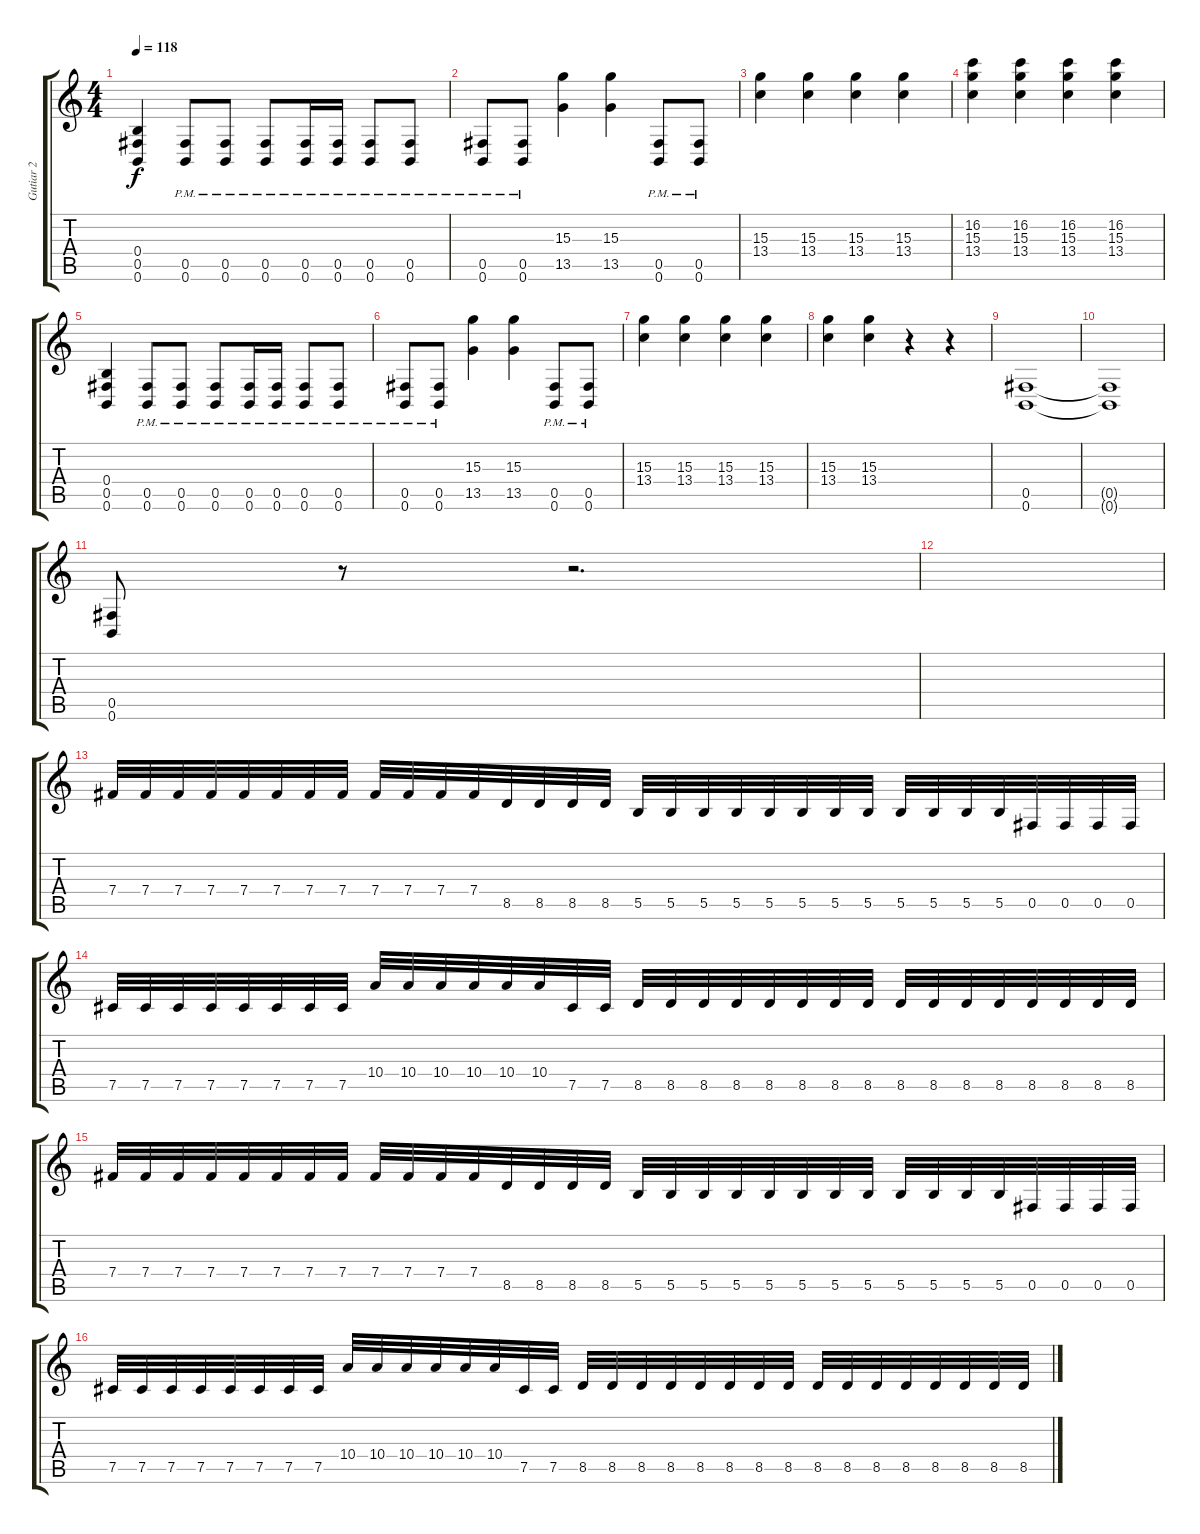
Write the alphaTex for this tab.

\track ("Gutiar 2" "Gutiar 2") {instrument distortionguitar}
\staff {score tabs}
\tuning (Db4 Ab3 E3 B2 Gb2 B1) {hide}
\ts (4 4)
\tempo 118
\clef g2
\ks c
(0.4 0.5 0.6).4{dy f} (0.5{pm} 0.6{pm}).8 (0.5{pm} 0.6{pm}).8 (0.5{pm} 0.6{pm}).8 (0.5{pm} 0.6{pm}).16 (0.5{pm} 0.6{pm}).16 (0.5{pm} 0.6{pm}).8 (0.5{pm} 0.6{pm}).8 |
(0.5{pm} 0.6{pm}).8 (0.5{pm} 0.6{pm}).8 (15.3 13.5).4 (15.3 13.5).4 (0.5{pm} 0.6{pm}).8 (0.5{pm} 0.6{pm}).8 |
(15.3 13.4).4 (15.3 13.4).4 (15.3 13.4).4 (15.3 13.4).4 |
(16.2 15.3 13.4).4 (16.2 15.3 13.4).4 (16.2 15.3 13.4).4 (16.2 15.3 13.4).4 |
(0.4 0.5 0.6).4 (0.5{pm} 0.6{pm}).8 (0.5{pm} 0.6{pm}).8 (0.5{pm} 0.6{pm}).8 (0.5{pm} 0.6{pm}).16 (0.5{pm} 0.6{pm}).16 (0.5{pm} 0.6{pm}).8 (0.5{pm} 0.6{pm}).8 |
(0.5{pm} 0.6{pm}).8 (0.5{pm} 0.6{pm}).8 (15.3 13.5).4 (15.3 13.5).4 (0.5{pm} 0.6{pm}).8 (0.5{pm} 0.6{pm}).8 |
(15.3 13.4).4 (15.3 13.4).4 (15.3 13.4).4 (15.3 13.4).4 |
(15.3 13.4).4 (15.3 13.4).4 r.4 r.4 |
(0.5 0.6).1 |
(0.5{t} 0.6{t}).1 |
(0.5 0.6).8 r.8 r.2{d} |
|
7.4.32 7.4.32 7.4.32 7.4.32 7.4.32 7.4.32 7.4.32 7.4.32 7.4.32 7.4.32 7.4.32 7.4.32 8.5.32 8.5.32 8.5.32 8.5.32 5.5.32 5.5.32 5.5.32 5.5.32 5.5.32 5.5.32 5.5.32 5.5.32 5.5.32 5.5.32 5.5.32 5.5.32 0.5.32 0.5.32 0.5.32 0.5.32 |
7.5.32 7.5.32 7.5.32 7.5.32 7.5.32 7.5.32 7.5.32 7.5.32 10.4.32 10.4.32 10.4.32 10.4.32 10.4.32 10.4.32 7.5.32 7.5.32 8.5.32 8.5.32 8.5.32 8.5.32 8.5.32 8.5.32 8.5.32 8.5.32 8.5.32 8.5.32 8.5.32 8.5.32 8.5.32 8.5.32 8.5.32 8.5.32 |
7.4.32 7.4.32 7.4.32 7.4.32 7.4.32 7.4.32 7.4.32 7.4.32 7.4.32 7.4.32 7.4.32 7.4.32 8.5.32 8.5.32 8.5.32 8.5.32 5.5.32 5.5.32 5.5.32 5.5.32 5.5.32 5.5.32 5.5.32 5.5.32 5.5.32 5.5.32 5.5.32 5.5.32 0.5.32 0.5.32 0.5.32 0.5.32 |
7.5.32 7.5.32 7.5.32 7.5.32 7.5.32 7.5.32 7.5.32 7.5.32 10.4.32 10.4.32 10.4.32 10.4.32 10.4.32 10.4.32 7.5.32 7.5.32 8.5.32 8.5.32 8.5.32 8.5.32 8.5.32 8.5.32 8.5.32 8.5.32 8.5.32 8.5.32 8.5.32 8.5.32 8.5.32 8.5.32 8.5.32 8.5.32
